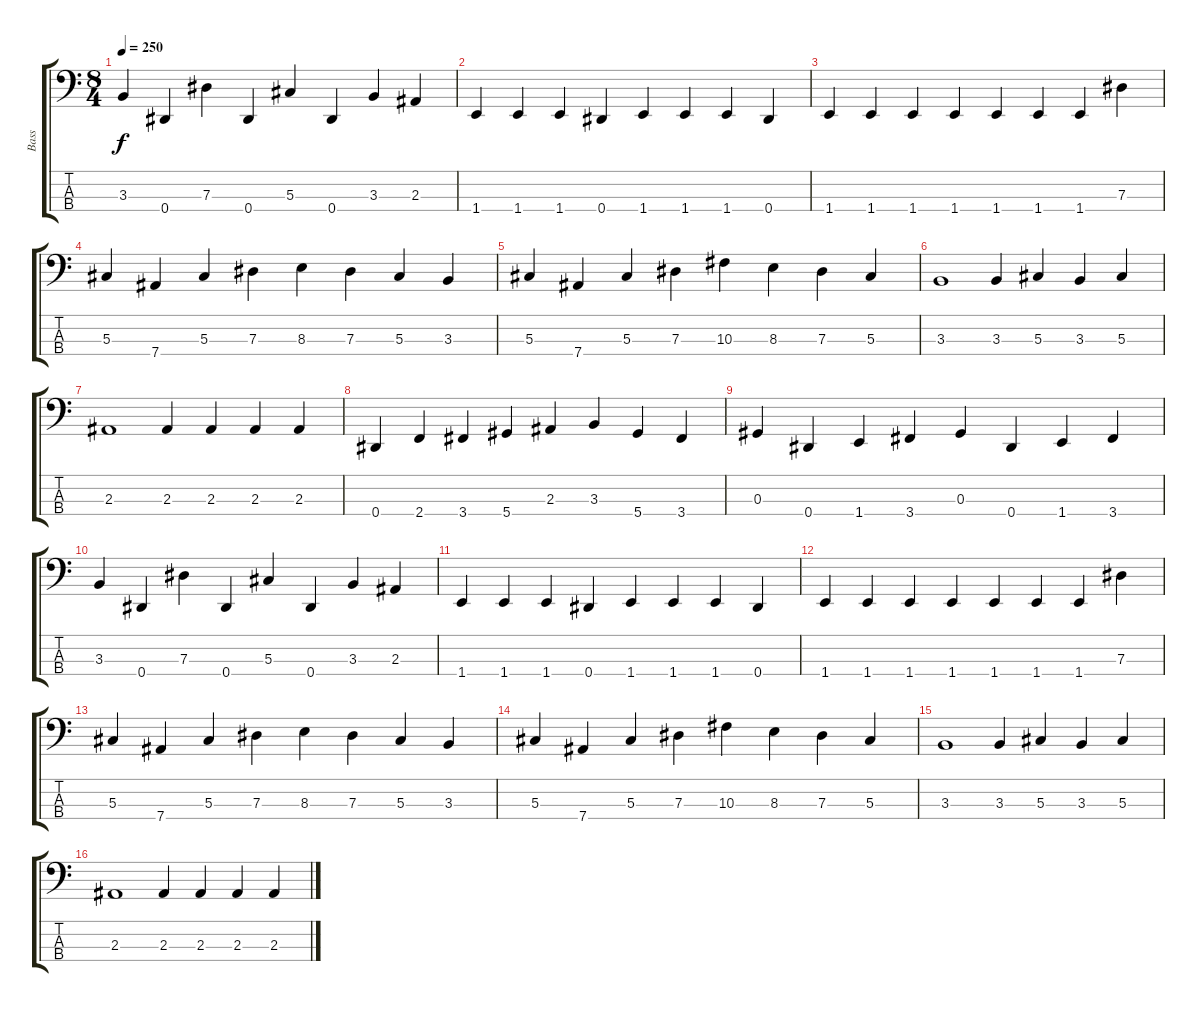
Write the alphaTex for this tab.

\track ("Bass" "Bass") {instrument electricbasspick}
\staff {score tabs}
\tuning (Gb2 Db2 Ab1 Eb1) {hide}
\ts (8 4)
\tempo 250
\clef f4
\ks c
3.3.4{dy f} 0.4.4 7.3.4 0.4.4 5.3.4 0.4.4 3.3.4 2.3.4 |
1.4.4 1.4.4 1.4.4 0.4.4 1.4.4 1.4.4 1.4.4 0.4.4 |
1.4.4 1.4.4 1.4.4 1.4.4 1.4.4 1.4.4 1.4.4 7.3.4 |
5.3.4 7.4.4 5.3.4 7.3.4 8.3.4 7.3.4 5.3.4 3.3.4 |
5.3.4 7.4.4 5.3.4 7.3.4 10.3.4 8.3.4 7.3.4 5.3.4 |
3.3.1 3.3.4 5.3.4 3.3.4 5.3.4 |
2.3.1 2.3.4 2.3.4 2.3.4 2.3.4 |
0.4.4 2.4.4 3.4.4 5.4.4 2.3.4 3.3.4 5.4.4 3.4.4 |
0.3.4 0.4.4 1.4.4 3.4.4 0.3.4 0.4.4 1.4.4 3.4.4 |
3.3.4 0.4.4 7.3.4 0.4.4 5.3.4 0.4.4 3.3.4 2.3.4 |
1.4.4 1.4.4 1.4.4 0.4.4 1.4.4 1.4.4 1.4.4 0.4.4 |
1.4.4 1.4.4 1.4.4 1.4.4 1.4.4 1.4.4 1.4.4 7.3.4 |
5.3.4 7.4.4 5.3.4 7.3.4 8.3.4 7.3.4 5.3.4 3.3.4 |
5.3.4 7.4.4 5.3.4 7.3.4 10.3.4 8.3.4 7.3.4 5.3.4 |
3.3.1 3.3.4 5.3.4 3.3.4 5.3.4 |
2.3.1 2.3.4 2.3.4 2.3.4 2.3.4
